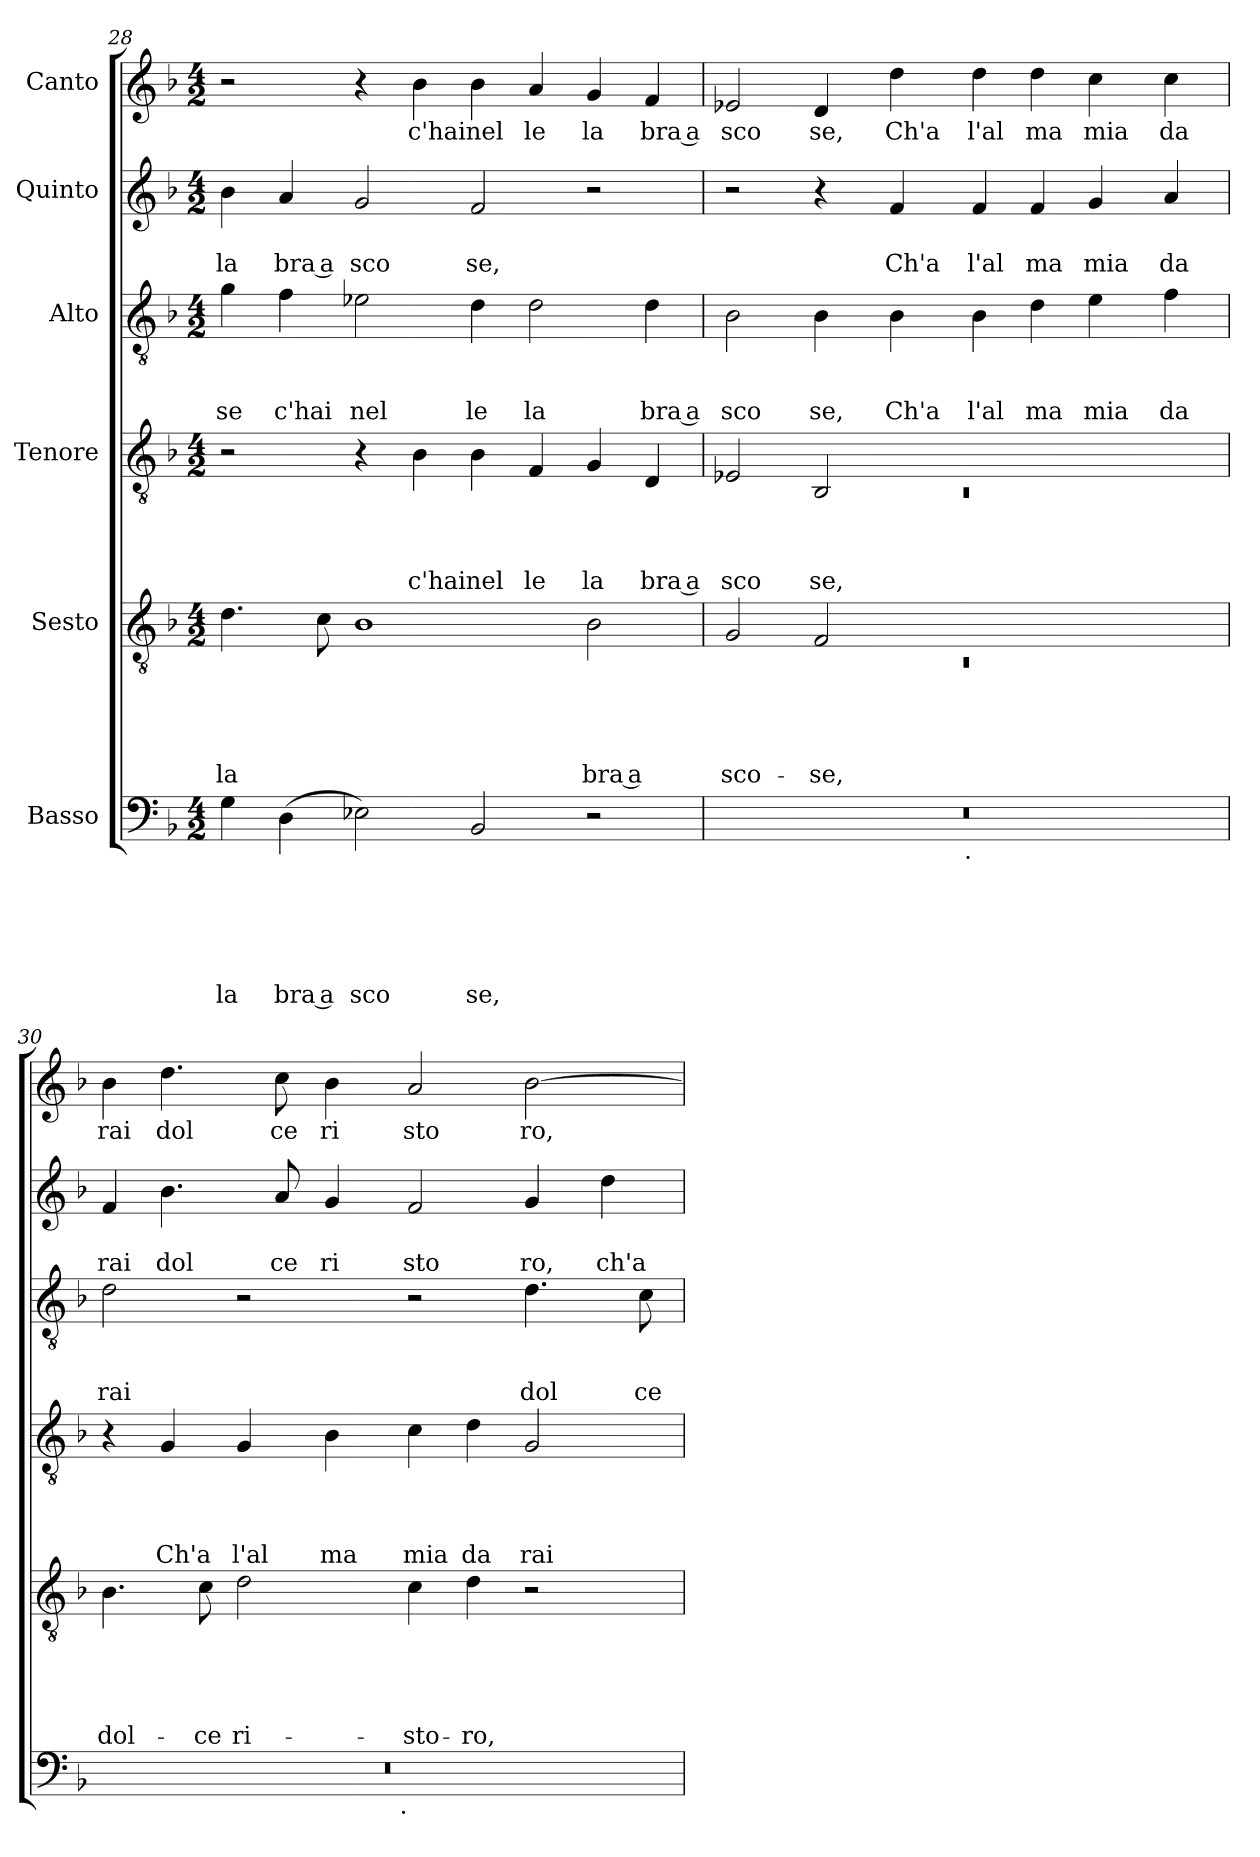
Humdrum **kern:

**kern	**text	**text	**text	**text	**text	**text	**kern	**text	**text	**text	**text	**text	**kern	**text	**text	**text	**text	**kern	**text	**text	**text	**kern	**text	**text	**kern	**text
*part6	*part6	*part6	*part6	*part6	*part6	*part6	*part5	*part5	*part5	*part5	*part5	*part5	*part4	*part4	*part4	*part4	*part4	*part3	*part3	*part3	*part3	*part2	*part2	*part2	*part1	*part1
*staff6	*staff6	*staff6	*staff6	*staff6	*staff6	*staff6	*staff5	*staff5	*staff5	*staff5	*staff5	*staff5	*staff4	*staff4	*staff4	*staff4	*staff4	*staff3	*staff3	*staff3	*staff3	*staff2	*staff2	*staff2	*staff1	*staff1
*I"Basso	*	*	*	*	*	*	*I"Sesto	*	*	*	*	*	*I"Tenore	*	*	*	*	*I"Alto	*	*	*	*I"Quinto	*	*	*I"Canto	*
*clefF4	*	*	*	*	*	*	*clefGv2	*	*	*	*	*	*clefGv2	*	*	*	*	*clefGv2	*	*	*	*clefG2	*	*	*clefG2	*
*ITrd-3c-5	*	*	*	*	*	*	*ITrd-3c-5	*	*	*	*	*	*	*	*	*	*	*ITrd-3c-5	*	*	*	*	*	*	*	*
*k[b-e-]	*	*	*	*	*	*	*k[b-e-]	*	*	*	*	*	*k[b-]	*	*	*	*	*k[b-e-]	*	*	*	*k[b-]	*	*	*k[b-]	*
*B-:	*	*	*	*	*	*	*B-:	*	*	*	*	*	*F:	*	*	*	*	*B-:	*	*	*	*F:	*	*	*F:	*
*M4/2	*	*	*	*	*	*	*M4/2	*	*	*	*	*	*M4/2	*	*	*	*	*M4/2	*	*	*	*M4/2	*	*	*M4/2	*
=28	=28	=28	=28	=28	=28	=28	=28	=28	=28	=28	=28	=28	=28	=28	=28	=28	=28	=28	=28	=28	=28	=28	=28	=28	=28	=28
!	!	!	!	!	!	!LO:LY:b	!	!	!	!	!	!LO:LY:b	!	!	!	!	!	!	!	!	!LO:LY:b	!	!	!LO:LY:b	!	!
4c\	.	.	.	.	.	la	4.g\	.	.	.	.	la	2r	.	.	.	.	4cc\	.	.	se	4b-\	.	la	2r	.
!	!	!	!	!	!	!LO:LY:b:rj	!	!	!	!	!	!	!	!	!	!	!	!	!	!	!LO:LY:b	!	!	!LO:LY:b:rj	!	!
(<4G\	.	.	.	.	.	bra a	.	.	.	.	.	.	.	.	.	.	.	4b-\	.	.	c'hai	4a/	.	bra a	.	.
.	.	.	.	.	.	.	8f\	.	.	.	.	.	.	.	.	.	.	.	.	.	.	.	.	.	.	.
!	!	!	!	!	!	!LO:LY:b	!	!	!	!	!	!	!	!	!	!	!	!	!	!	!LO:LY:b	!	!	!LO:LY:b	!	!
2A-X\)	.	.	.	.	.	sco	1e-	.	.	.	.	.	4r	.	.	.	.	2a-X\	.	.	nel	2g/	.	sco	4r	.
!	!	!	!	!	!	!	!	!	!	!	!	!	!	!	!	!	!LO:LY:b	!	!	!	!	!	!	!	!	!LO:LY:b
.	.	.	.	.	.	.	.	.	.	.	.	.	4B-\	.	.	.	c'hai	.	.	.	.	.	.	.	4b-\	c'hai
!	!	!	!	!	!	!LO:LY:b	!	!	!	!	!	!	!	!	!	!	!LO:LY:b	!	!	!	!LO:LY:b	!	!	!LO:LY:b	!	!LO:LY:b
2E-/	.	.	.	.	.	se,	.	.	.	.	.	.	4B-\	.	.	.	nel	4g\	.	.	le	2f/	.	se,	4b-\	nel
!	!	!	!	!	!	!	!	!	!	!	!	!	!	!	!	!	!LO:LY:b	!	!	!	!LO:LY:b	!	!	!	!	!LO:LY:b
.	.	.	.	.	.	.	.	.	.	.	.	.	4F/	.	.	.	le	2g\	.	.	la	.	.	.	4a/	le
!	!	!	!	!	!	!	!	!	!	!	!	!LO:LY:b:rj	!	!	!	!	!LO:LY:b	!	!	!	!	!	!	!	!	!LO:LY:b
2r	.	.	.	.	.	.	2e-\	.	.	.	.	bra a	4G/	.	.	.	la	.	.	.	.	2r	.	.	4g/	la
!	!	!	!	!	!	!	!	!	!	!	!	!	!	!	!	!	!LO:LY:b:rj	!	!	!	!LO:LY:b:rj	!	!	!	!	!LO:LY:b:rj
.	.	.	.	.	.	.	.	.	.	.	.	.	4D/	.	.	.	bra a	4g\	.	.	bra a	.	.	.	4f/	bra a
!!LO:LB:g=z
=29	=29	=29	=29	=29	=29	=29	=29	=29	=29	=29	=29	=29	=29	=29	=29	=29	=29	=29	=29	=29	=29	=29	=29	=29	=29	=29
*	*	*	*	*	*	*	*^	*	*	*	*	*	*^	*	*	*	*	*	*	*	*	*	*	*	*	*
!	!	!	!	!	!	!	!	!LO:N:vis=1	!	!	!	!	!LO:LY:b	!	!LO:N:vis=1	!	!	!	!LO:LY:b	!	!	!	!LO:LY:b	!	!	!	!	!LO:LY:b
*^	*	*	*	*	*	*	*	*	*	*	*	*	*	*	*	*	*	*	*	*	*	*	*	*	*	*	*	*
0r	3%2ryy	.	.	.	.	.	.	2c/	0rC	.	.	.	.	sco-	2E-X/	0rC	.	.	.	sco	2e-\	.	.	sco	2r	.	.	2e-X/	sco
!	!	!	!	!	!	!	!	!	!	!	!	!	!	!LO:LY:b	!	!	!	!	!	!LO:LY:b	!	!	!	!LO:LY:b	!	!	!	!	!LO:LY:b
.	.	.	.	.	.	.	.	2B-/	.	.	.	.	.	-se,	2BB-/	.	.	.	.	se,	4e-\	.	.	se,	4r	.	.	4d/	se,
.	6ryy	.	.	.	.	.	.	.	.	.	.	.	.	.	.	.	.	.	.	.	.	.	.	.	.	.	.	.	.
!	!	!	!	!	!	!	!	!	!	!	!	!	!	!	!	!	!	!	!	!	!	!	!	!LO:LY:b	!	!	!LO:LY:b	!	!LO:LY:b
.	.	.	.	.	.	.	.	.	.	.	.	.	.	.	.	.	.	.	.	.	4e-\	.	.	Ch'a	4f/	.	Ch'a	4dd\	Ch'a
.	12...ryy	.	.	.	.	.	.	.	.	.	.	.	.	.	.	.	.	.	.	.	.	.	.	.	.	.	.	.	.
!	!LO:TX:b:t=.	!	!	!	!	!	!	!	!	!	!	!	!	!	!	!	!	!	!	!	!	!	!	!	!	!	!	!	!
.	3%2ryy	.	.	.	.	.	.	.	.	.	.	.	.	.	.	.	.	.	.	.	.	.	.	.	.	.	.	.	.
!	!	!	!	!	!	!	!	!	!	!	!	!	!	!	!	!	!	!	!	!	!	!	!	!LO:LY:b	!	!	!LO:LY:b	!	!LO:LY:b
.	.	.	.	.	.	.	.	1ryy	.	.	.	.	.	.	1ryy	.	.	.	.	.	4e-\	.	.	l'al	4f/	.	l'al	4dd\	l'al
!	!	!	!	!	!	!	!	!	!	!	!	!	!	!	!	!	!	!	!	!	!	!	!	!LO:LY:b	!	!	!LO:LY:b	!	!LO:LY:b
.	.	.	.	.	.	.	.	.	.	.	.	.	.	.	.	.	.	.	.	.	4g\	.	.	ma	4f/	.	ma	4dd\	ma
!	!	!	!	!	!	!	!	!	!	!	!	!	!	!	!	!	!	!	!	!	!	!	!	!LO:LY:b	!	!	!LO:LY:b	!	!LO:LY:b
.	.	.	.	.	.	.	.	.	.	.	.	.	.	.	.	.	.	.	.	.	4a\	.	.	mia	4g/	.	mia	4cc\	mia
.	3ryy	.	.	.	.	.	.	.	.	.	.	.	.	.	.	.	.	.	.	.	.	.	.	.	.	.	.	.	.
!	!	!	!	!	!	!	!	!	!	!	!	!	!	!	!	!	!	!	!	!	!	!	!	!LO:LY:b	!	!	!LO:LY:b	!	!LO:LY:b
.	.	.	.	.	.	.	.	.	.	.	.	.	.	.	.	.	.	.	.	.	4b-\	.	.	da	4a/	.	da	4cc\	da
.	96ryy	.	.	.	.	.	.	.	.	.	.	.	.	.	.	.	.	.	.	.	.	.	.	.	.	.	.	.	.
=30	=30	=30	=30	=30	=30	=30	=30	=30	=30	=30	=30	=30	=30	=30	=30	=30	=30	=30	=30	=30	=30	=30	=30	=30	=30	=30	=30	=30	=30
!	!	!	!	!	!	!	!	!	!	!	!	!	!	!LO:LY:b	!	!	!	!	!	!	!	!	!	!LO:LY:b	!	!	!LO:LY:b	!	!LO:LY:b
*	*	*	*	*	*	*	*	*v	*v	*	*	*	*	*	*	*	*	*	*	*	*	*	*	*	*	*	*	*	*
*	*	*	*	*	*	*	*	*	*	*	*	*	*	*v	*v	*	*	*	*	*	*	*	*	*	*	*	*	*
0r	3%2ryy	.	.	.	.	.	.	4.e-\	.	.	.	.	dol-	4r	.	.	.	.	2g\	.	.	rai	4f/	.	rai	4b-\	rai
!	!	!	!	!	!	!	!	!	!	!	!	!	!	!	!	!	!	!LO:LY:b	!	!	!	!	!	!	!LO:LY:b	!	!LO:LY:b
.	.	.	.	.	.	.	.	.	.	.	.	.	.	4G/	.	.	.	Ch'a	.	.	.	.	4.b-\	.	dol	4.dd\	dol
!	!	!	!	!	!	!	!	!	!	!	!	!	!LO:LY:b	!	!	!	!	!	!	!	!	!	!	!	!	!	!
.	.	.	.	.	.	.	.	8f\	.	.	.	.	-ce	.	.	.	.	.	.	.	.	.	.	.	.	.	.
!	!	!	!	!	!	!	!	!	!	!	!	!	!LO:LY:b	!	!	!	!	!LO:LY:b	!	!	!	!	!	!	!	!	!
.	.	.	.	.	.	.	.	2g\	.	.	.	.	ri-	4G/	.	.	.	l'al	2r	.	.	.	.	.	.	.	.
!	!	!	!	!	!	!	!	!	!	!	!	!	!	!	!	!	!	!	!	!	!	!	!	!	!LO:LY:b	!	!LO:LY:b
.	.	.	.	.	.	.	.	.	.	.	.	.	.	.	.	.	.	.	.	.	.	.	8a/	.	ce	8cc\	ce
.	6ryy	.	.	.	.	.	.	.	.	.	.	.	.	.	.	.	.	.	.	.	.	.	.	.	.	.	.
!	!	!	!	!	!	!	!	!	!	!	!	!	!	!	!	!	!	!LO:LY:b	!	!	!	!	!	!	!LO:LY:b	!	!LO:LY:b
.	.	.	.	.	.	.	.	.	.	.	.	.	.	4B-\	.	.	.	ma	.	.	.	.	4g/	.	ri	4b-\	ri
.	12...ryy	.	.	.	.	.	.	.	.	.	.	.	.	.	.	.	.	.	.	.	.	.	.	.	.	.	.
!	!LO:TX:b:t=.	!	!	!	!	!	!	!	!	!	!	!	!	!	!	!	!	!	!	!	!	!	!	!	!	!	!
.	3%2ryy	.	.	.	.	.	.	.	.	.	.	.	.	.	.	.	.	.	.	.	.	.	.	.	.	.	.
!	!	!	!	!	!	!	!	!	!	!	!	!	!LO:LY:b	!	!	!	!	!LO:LY:b	!	!	!	!	!	!	!LO:LY:b	!	!LO:LY:b
.	.	.	.	.	.	.	.	4f\	.	.	.	.	-sto-	4c\	.	.	.	mia	2r	.	.	.	2f/	.	sto	2a/	sto
!	!	!	!	!	!	!	!	!	!	!	!	!	!LO:LY:b	!	!	!	!	!LO:LY:b	!	!	!	!	!	!	!	!	!
.	.	.	.	.	.	.	.	4g\	.	.	.	.	-ro,	4d\	.	.	.	da	.	.	.	.	.	.	.	.	.
!	!	!	!	!	!	!	!	!	!	!	!	!	!	!	!	!	!	!LO:LY:b	!	!	!	!LO:LY:b	!	!	!LO:LY:b	!	!LO:LY:b
.	.	.	.	.	.	.	.	2r	.	.	.	.	.	2G/	.	.	.	rai	4.g\	.	.	dol	4g/	.	ro,	[>2b-\	ro,
.	3ryy	.	.	.	.	.	.	.	.	.	.	.	.	.	.	.	.	.	.	.	.	.	.	.	.	.	.
!	!	!	!	!	!	!	!	!	!	!	!	!	!	!	!	!	!	!	!	!	!	!	!	!	!LO:LY:b	!	!
.	.	.	.	.	.	.	.	.	.	.	.	.	.	.	.	.	.	.	.	.	.	.	4dd\	.	ch'a	.	.
!	!	!	!	!	!	!	!	!	!	!	!	!	!	!	!	!	!	!	!	!	!	!LO:LY:b	!	!	!	!	!
.	.	.	.	.	.	.	.	.	.	.	.	.	.	.	.	.	.	.	8f\	.	.	ce	.	.	.	.	.
.	96ryy	.	.	.	.	.	.	.	.	.	.	.	.	.	.	.	.	.	.	.	.	.	.	.	.	.	.
*v	*v	*	*	*	*	*	*	*	*	*	*	*	*	*	*	*	*	*	*	*	*	*	*	*	*	*	*
=	=	=	=	=	=	=	=	=	=	=	=	=	=	=	=	=	=	=	=	=	=	=	=	=	=	=
*-	*-	*-	*-	*-	*-	*-	*-	*-	*-	*-	*-	*-	*-	*-	*-	*-	*-	*-	*-	*-	*-	*-	*-	*-	*-	*-
